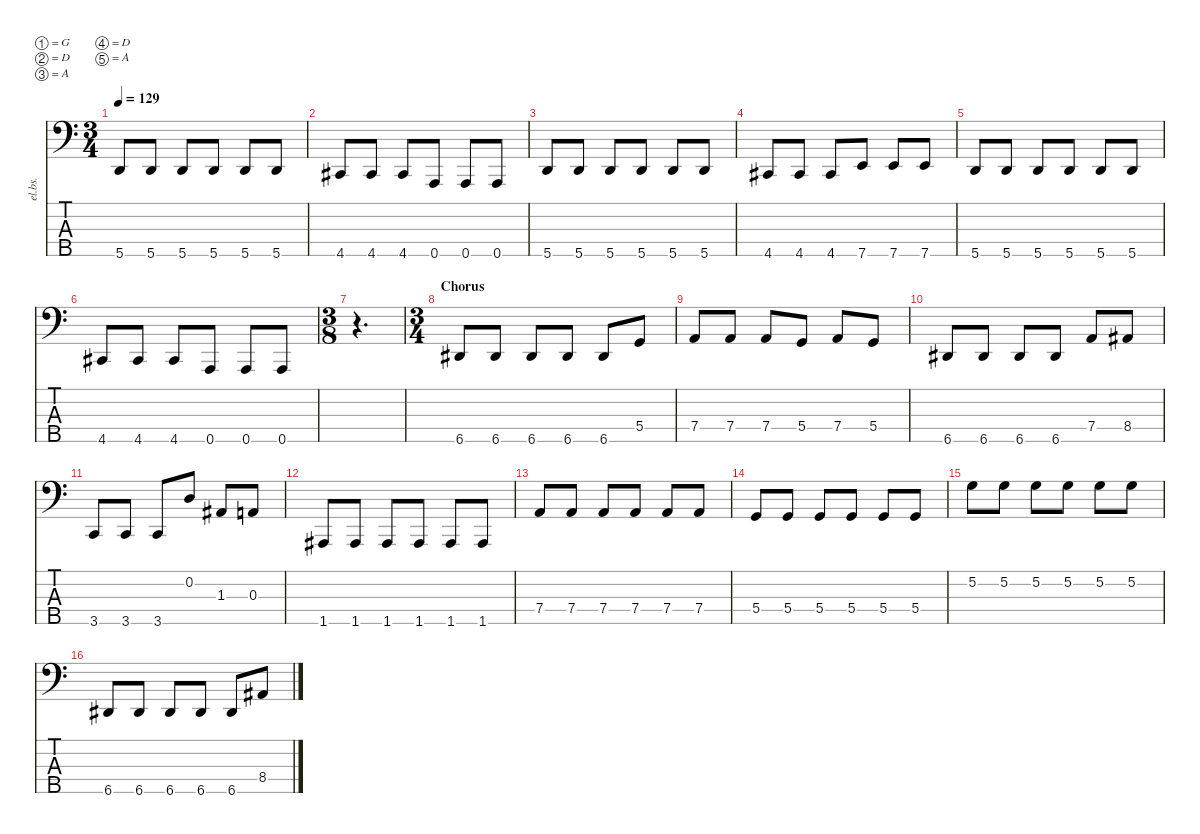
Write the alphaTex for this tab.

\defaultSystemsLayout 4
\hideDynamics
\bracketExtendMode nobrackets
\otherSystemsTrackNameOrientation horizontal
\track ("Electric Bass" "el.bs.") {instrument electricbassfinger}
\staff {score tabs}
\tuning (G2 D2 A1 D1 A0)
\ts (3 4)
\tempo 129
\clef f4
\ks c
5.5.8{dy mf} 5.5.8 5.5.8 5.5.8 5.5.8 5.5.8 |
4.5{acc #}.8 4.5{acc #}.8 4.5{acc #}.8 0.5.8 0.5.8 0.5.8 |
5.5.8 5.5.8 5.5.8 5.5.8 5.5.8 5.5.8 |
4.5{acc #}.8 4.5{acc #}.8 4.5{acc #}.8 7.5.8 7.5.8 7.5.8 |
5.5.8 5.5.8 5.5.8 5.5.8 5.5.8 5.5.8 |
4.5{acc #}.8 4.5{acc #}.8 4.5{acc #}.8 0.5.8 0.5.8 0.5.8 |
\ts (3 8)
\beaming (8 3)
r.4{d} |
\ts (3 4)
\beaming (8 2 2 2)
\section ("" "Chorus")
6.5{acc #}.8 6.5{acc #}.8 6.5{acc #}.8 6.5{acc #}.8 6.5{acc #}.8 5.4.8 |
7.4.8 7.4.8 7.4.8 5.4.8 7.4.8 5.4.8 |
6.5{acc #}.8 6.5{acc #}.8 6.5{acc #}.8 6.5{acc #}.8 7.4.8 8.4{acc #}.8 |
3.5.8 3.5.8 3.5.8 0.2.8 1.3{acc #}.8 0.3.8 |
1.5{acc #}.8 1.5{acc #}.8 1.5{acc #}.8 1.5{acc #}.8 1.5{acc #}.8 1.5{acc #}.8 |
7.4.8 7.4.8 7.4.8 7.4.8 7.4.8 7.4.8 |
5.4.8 5.4.8 5.4.8 5.4.8 5.4.8 5.4.8 |
5.2.8 5.2.8 5.2.8 5.2.8 5.2.8 5.2.8 |
6.5{acc #}.8 6.5{acc #}.8 6.5{acc #}.8 6.5{acc #}.8 6.5{acc #}.8 8.4{acc #}.8
